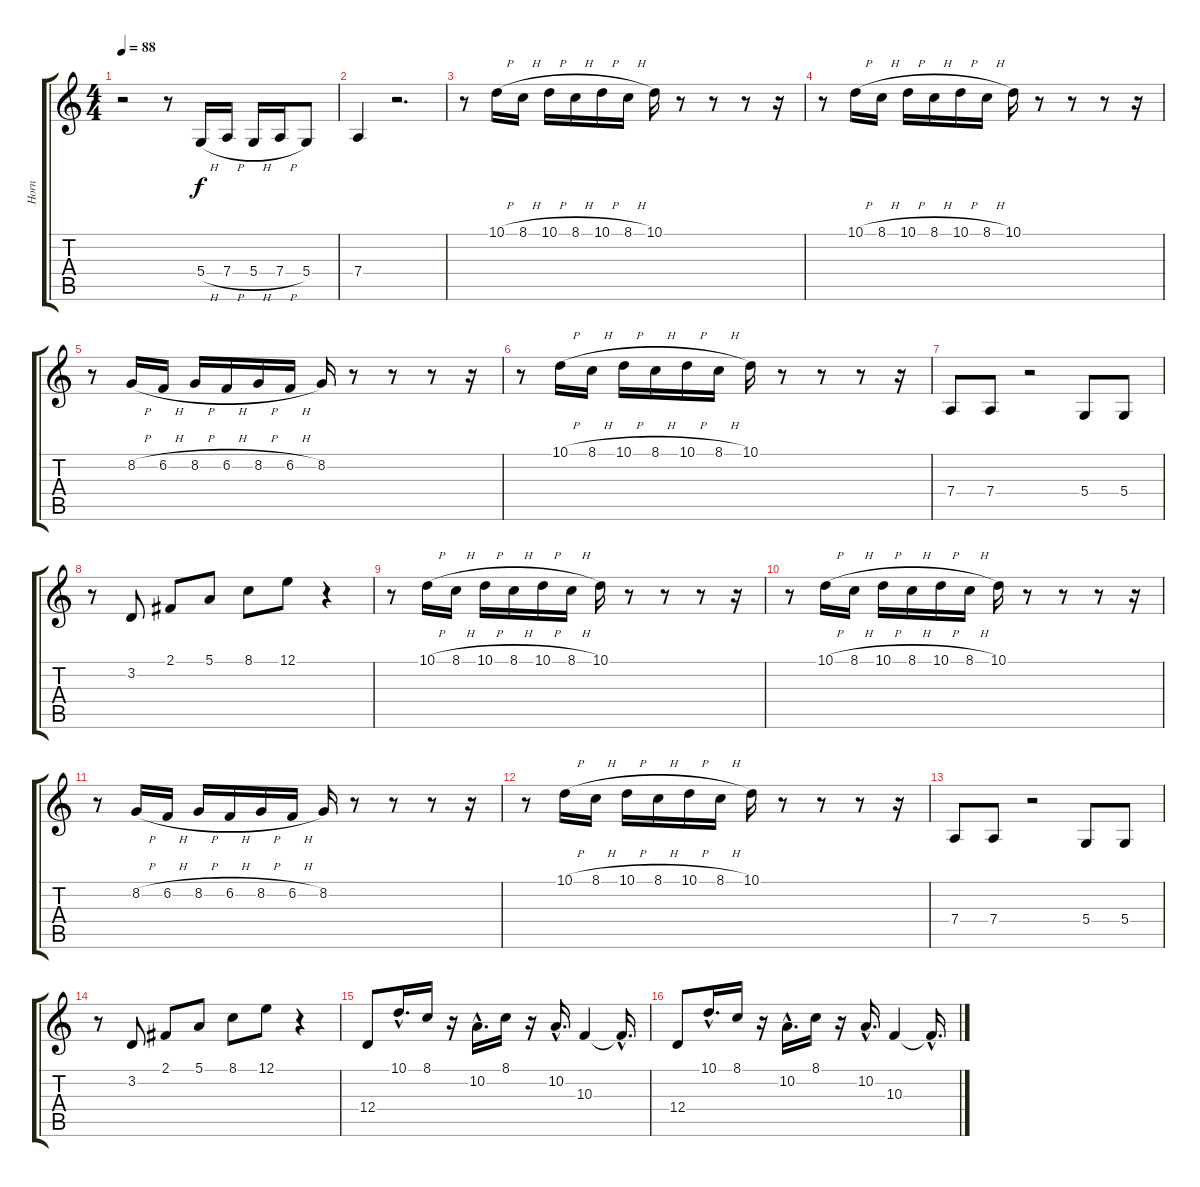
\track ("Horn" "Horn") {instrument frenchhorn}
\staff {score tabs}
\tuning (E4 B3 G3 D3 A2 E2) {hide}
\ts (4 4)
\tempo 88
\clef g2
\ks c
r.2{dy f} r.8 5.4{h}.16 7.4{h}.16 5.4{h}.16 7.4{h}.16 5.4.8 |
7.4.4 r.2{d} |
r.8 10.1{h}.16 8.1{h}.16 10.1{h}.16 8.1{h}.16 10.1{h}.16 8.1{h}.16 10.1.16 r.8 r.8 r.8 r.16 |
r.8 10.1{h}.16 8.1{h}.16 10.1{h}.16 8.1{h}.16 10.1{h}.16 8.1{h}.16 10.1.16 r.8 r.8 r.8 r.16 |
r.8 8.2{h}.16 6.2{h}.16 8.2{h}.16 6.2{h}.16 8.2{h}.16 6.2{h}.16 8.2.16 r.8 r.8 r.8 r.16 |
r.8 10.1{h}.16 8.1{h}.16 10.1{h}.16 8.1{h}.16 10.1{h}.16 8.1{h}.16 10.1.16 r.8 r.8 r.8 r.16 |
7.4.8 7.4.8 r.2 5.4.8 5.4.8 |
r.8 3.2.8 2.1.8 5.1.8 8.1.8 12.1.8 r.4 |
r.8 10.1{h}.16 8.1{h}.16 10.1{h}.16 8.1{h}.16 10.1{h}.16 8.1{h}.16 10.1.16 r.8 r.8 r.8 r.16 |
r.8 10.1{h}.16 8.1{h}.16 10.1{h}.16 8.1{h}.16 10.1{h}.16 8.1{h}.16 10.1.16 r.8 r.8 r.8 r.16 |
r.8 8.2{h}.16 6.2{h}.16 8.2{h}.16 6.2{h}.16 8.2{h}.16 6.2{h}.16 8.2.16 r.8 r.8 r.8 r.16 |
r.8 10.1{h}.16 8.1{h}.16 10.1{h}.16 8.1{h}.16 10.1{h}.16 8.1{h}.16 10.1.16 r.8 r.8 r.8 r.16 |
7.4.8 7.4.8 r.2 5.4.8 5.4.8 |
r.8 3.2.8 2.1.8 5.1.8 8.1.8 12.1.8 r.4 |
12.4.8 10.1{hac}.16{d} 8.1.16 r.16 10.2{hac}.16{d} 8.1.16 r.16 10.2{hac}.16{d} 10.3.4 10.3{hac t}.16{d} |
12.4.8 10.1{hac}.16{d} 8.1.16 r.16 10.2{hac}.16{d} 8.1.16 r.16 10.2{hac}.16{d} 10.3.4 10.3{hac t}.16{d}
